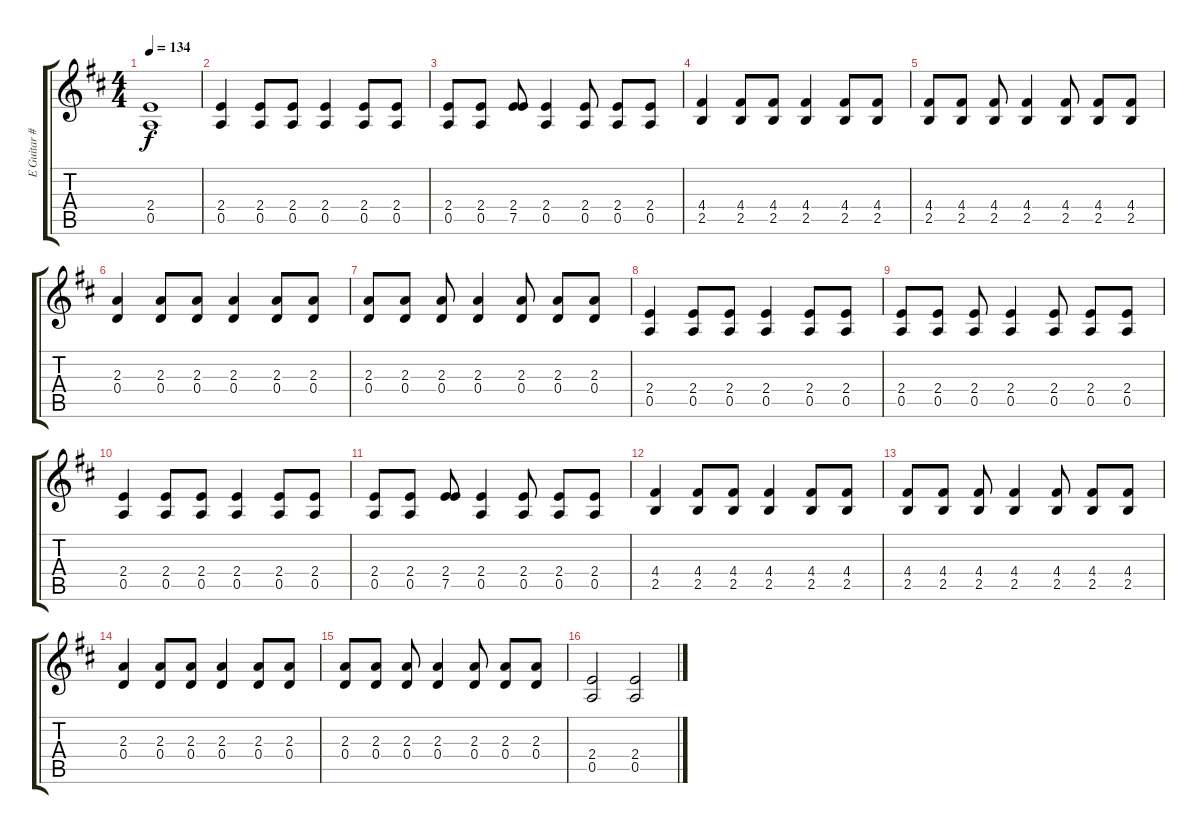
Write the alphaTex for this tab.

\track ("E Guitar #1" "E Guitar #") {instrument overdrivenguitar}
\staff {score tabs}
\tuning (E4 B3 G3 D3 A2 E2) {hide}
\ts (4 4)
\tempo 134
\clef g2
\ks d
(2.4{t} 0.5{t}).1{dy f} |
(2.4 0.5).4 (2.4 0.5).8 (2.4 0.5).8 (2.4 0.5).4 (2.4 0.5).8 (2.4 0.5).8 |
(2.4 0.5).8 (2.4 0.5).8 (2.4 7.5).8 (2.4 0.5).4 (2.4 0.5).8 (2.4 0.5).8 (2.4 0.5).8 |
(4.4 2.5).4 (4.4 2.5).8 (4.4 2.5).8 (4.4 2.5).4 (4.4 2.5).8 (4.4 2.5).8 |
(4.4 2.5).8 (4.4 2.5).8 (4.4 2.5).8 (4.4 2.5).4 (4.4 2.5).8 (4.4 2.5).8 (4.4 2.5).8 |
(2.3 0.4).4 (2.3 0.4).8 (2.3 0.4).8 (2.3 0.4).4 (2.3 0.4).8 (2.3 0.4).8 |
(2.3 0.4).8 (2.3 0.4).8 (2.3 0.4).8 (2.3 0.4).4 (2.3 0.4).8 (2.3 0.4).8 (2.3 0.4).8 |
(2.4 0.5).4 (2.4 0.5).8 (2.4 0.5).8 (2.4 0.5).4 (2.4 0.5).8 (2.4 0.5).8 |
(2.4 0.5).8 (2.4 0.5).8 (2.4 0.5).8 (2.4 0.5).4 (2.4 0.5).8 (2.4 0.5).8 (2.4 0.5).8 |
(2.4 0.5).4 (2.4 0.5).8 (2.4 0.5).8 (2.4 0.5).4 (2.4 0.5).8 (2.4 0.5).8 |
(2.4 0.5).8 (2.4 0.5).8 (2.4 7.5).8 (2.4 0.5).4 (2.4 0.5).8 (2.4 0.5).8 (2.4 0.5).8 |
(4.4 2.5).4 (4.4 2.5).8 (4.4 2.5).8 (4.4 2.5).4 (4.4 2.5).8 (4.4 2.5).8 |
(4.4 2.5).8 (4.4 2.5).8 (4.4 2.5).8 (4.4 2.5).4 (4.4 2.5).8 (4.4 2.5).8 (4.4 2.5).8 |
(2.3 0.4).4 (2.3 0.4).8 (2.3 0.4).8 (2.3 0.4).4 (2.3 0.4).8 (2.3 0.4).8 |
(2.3 0.4).8 (2.3 0.4).8 (2.3 0.4).8 (2.3 0.4).4 (2.3 0.4).8 (2.3 0.4).8 (2.3 0.4).8 |
(2.4 0.5).2 (2.4 0.5).2
